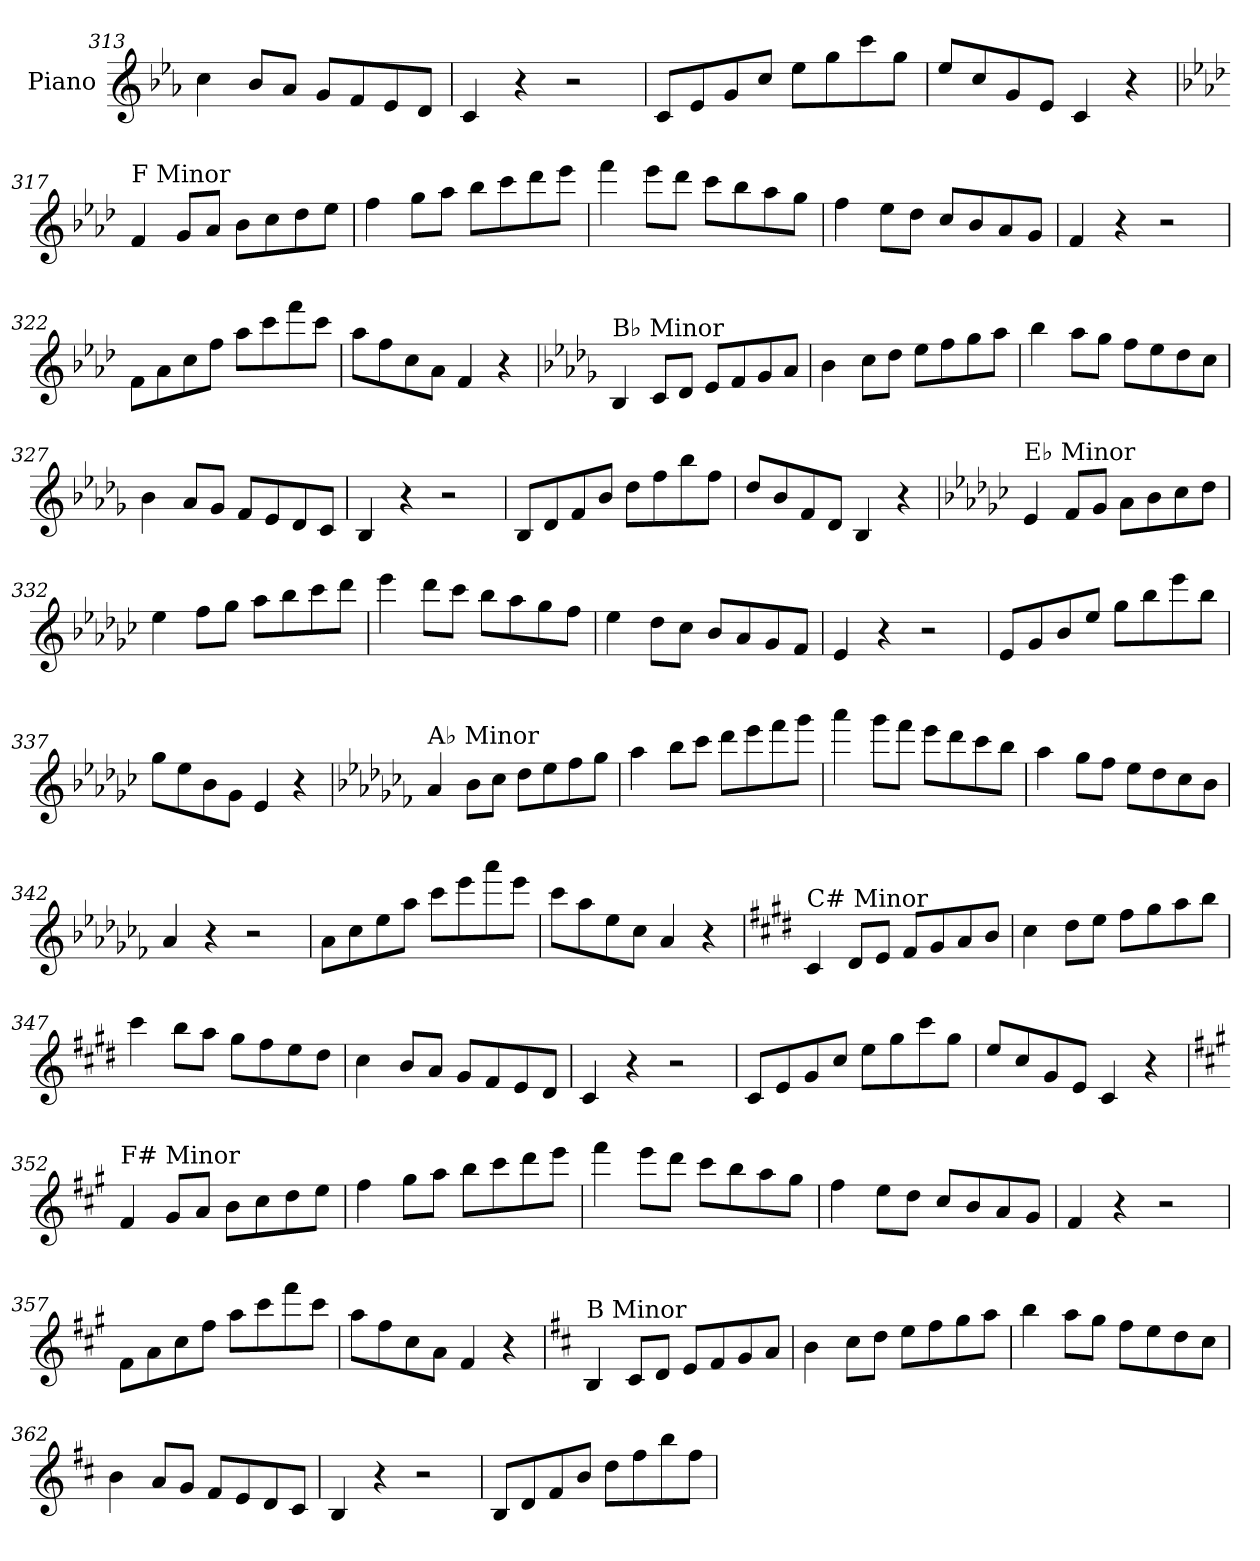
**kern
*part1
*staff1
*I"Piano
*I'Pno.
*clefG2
*k[b-e-a-]
=313
4cc\
8b-/L
8a-/J
8g/L
8f/
8e-/
8d/J
=314
4c/
4r
2r
=315
8c/L
8e-/
8g/
8cc/J
8ee-\L
8gg\
8ccc\
8gg\J
=316
8ee-/L
8cc/
8g/
8e-/J
4c/
4r
!!LO:LB:g=z
=317
*k[b-e-a-d-]
!LO:TX:a:t=F Minor
4f/
8g/L
8a-/J
8b-\L
8cc\
8dd-\
8ee-\J
=318
4ff\
8gg\L
8aa-\J
8bb-\L
8ccc\
8ddd-\
8eee-\J
=319
4fff\
8eee-\L
8ddd-\J
8ccc\L
8bb-\
8aa-\
8gg\J
=320
4ff\
8ee-\L
8dd-\J
8cc/L
8b-/
8a-/
8g/J
=321
4f/
4r
2r
=322
8f\L
8a-\
8cc\
8ff\J
8aa-\L
8ccc\
8fff\
8ccc\J
=323
8aa-\L
8ff\
8cc\
8a-\J
4f/
4r
!!LO:LB:g=z
=324
*k[b-e-a-d-g-]
!LO:TX:a:t=B♭ Minor
4B-/
8c/L
8d-/J
8e-/L
8f/
8g-/
8a-/J
=325
4b-\
8cc\L
8dd-\J
8ee-\L
8ff\
8gg-\
8aa-\J
=326
4bb-\
8aa-\L
8gg-\J
8ff\L
8ee-\
8dd-\
8cc\J
=327
4b-\
8a-/L
8g-/J
8f/L
8e-/
8d-/
8c/J
=328
4B-/
4r
2r
=329
8B-/L
8d-/
8f/
8b-/J
8dd-\L
8ff\
8bb-\
8ff\J
=330
8dd-/L
8b-/
8f/
8d-/J
4B-/
4r
!!LO:LB:g=z
=331
*k[b-e-a-d-g-c-]
!LO:TX:a:t=E♭ Minor
4e-/
8f/L
8g-/J
8a-\L
8b-\
8cc-\
8dd-\J
=332
4ee-\
8ff\L
8gg-\J
8aa-\L
8bb-\
8ccc-\
8ddd-\J
=333
4eee-\
8ddd-\L
8ccc-\J
8bb-\L
8aa-\
8gg-\
8ff\J
=334
4ee-\
8dd-\L
8cc-\J
8b-/L
8a-/
8g-/
8f/J
=335
4e-/
4r
2r
=336
8e-/L
8g-/
8b-/
8ee-/J
8gg-\L
8bb-\
8eee-\
8bb-\J
=337
8gg-\L
8ee-\
8b-\
8g-\J
4e-/
4r
!!LO:LB:g=z
=338
*k[b-e-a-d-g-c-f-]
!LO:TX:a:t=A♭ Minor
4a-/
8b-\L
8cc-\J
8dd-\L
8ee-\
8ff-\
8gg-\J
=339
4aa-\
8bb-\L
8ccc-\J
8ddd-\L
8eee-\
8fff-\
8ggg-\J
=340
4aaa-\
8ggg-\L
8fff-\J
8eee-\L
8ddd-\
8ccc-\
8bb-\J
=341
4aa-\
8gg-\L
8ff-\J
8ee-\L
8dd-\
8cc-\
8b-\J
=342
4a-/
4r
2r
=343
8a-\L
8cc-\
8ee-\
8aa-\J
8ccc-\L
8eee-\
8aaa-\
8eee-\J
=344
8ccc-\L
8aa-\
8ee-\
8cc-\J
4a-/
4r
!!LO:LB:g=z
=345
*k[f#c#g#d#]
!LO:TX:a:t=C# Minor
4c#/
8d#/L
8e/J
8f#/L
8g#/
8a/
8b/J
=346
4cc#\
8dd#\L
8ee\J
8ff#\L
8gg#\
8aa\
8bb\J
=347
4ccc#\
8bb\L
8aa\J
8gg#\L
8ff#\
8ee\
8dd#\J
=348
4cc#\
8b/L
8a/J
8g#/L
8f#/
8e/
8d#/J
=349
4c#/
4r
2r
=350
8c#/L
8e/
8g#/
8cc#/J
8ee\L
8gg#\
8ccc#\
8gg#\J
=351
8ee/L
8cc#/
8g#/
8e/J
4c#/
4r
!!LO:LB:g=z
=352
*k[f#c#g#]
!LO:TX:a:t=F# Minor
4f#/
8g#/L
8a/J
8b\L
8cc#\
8dd\
8ee\J
=353
4ff#\
8gg#\L
8aa\J
8bb\L
8ccc#\
8ddd\
8eee\J
=354
4fff#\
8eee\L
8ddd\J
8ccc#\L
8bb\
8aa\
8gg#\J
=355
4ff#\
8ee\L
8dd\J
8cc#/L
8b/
8a/
8g#/J
=356
4f#/
4r
2r
=357
8f#\L
8a\
8cc#\
8ff#\J
8aa\L
8ccc#\
8fff#\
8ccc#\J
=358
8aa\L
8ff#\
8cc#\
8a\J
4f#/
4r
!!LO:LB:g=z
=359
*k[f#c#]
!LO:TX:a:t=B Minor
4B/
8c#/L
8d/J
8e/L
8f#/
8g/
8a/J
=360
4b\
8cc#\L
8dd\J
8ee\L
8ff#\
8gg\
8aa\J
=361
4bb\
8aa\L
8gg\J
8ff#\L
8ee\
8dd\
8cc#\J
=362
4b\
8a/L
8g/J
8f#/L
8e/
8d/
8c#/J
=363
4B/
4r
2r
=364
8B/L
8d/
8f#/
8b/J
8dd\L
8ff#\
8bb\
8ff#\J
=
*-
